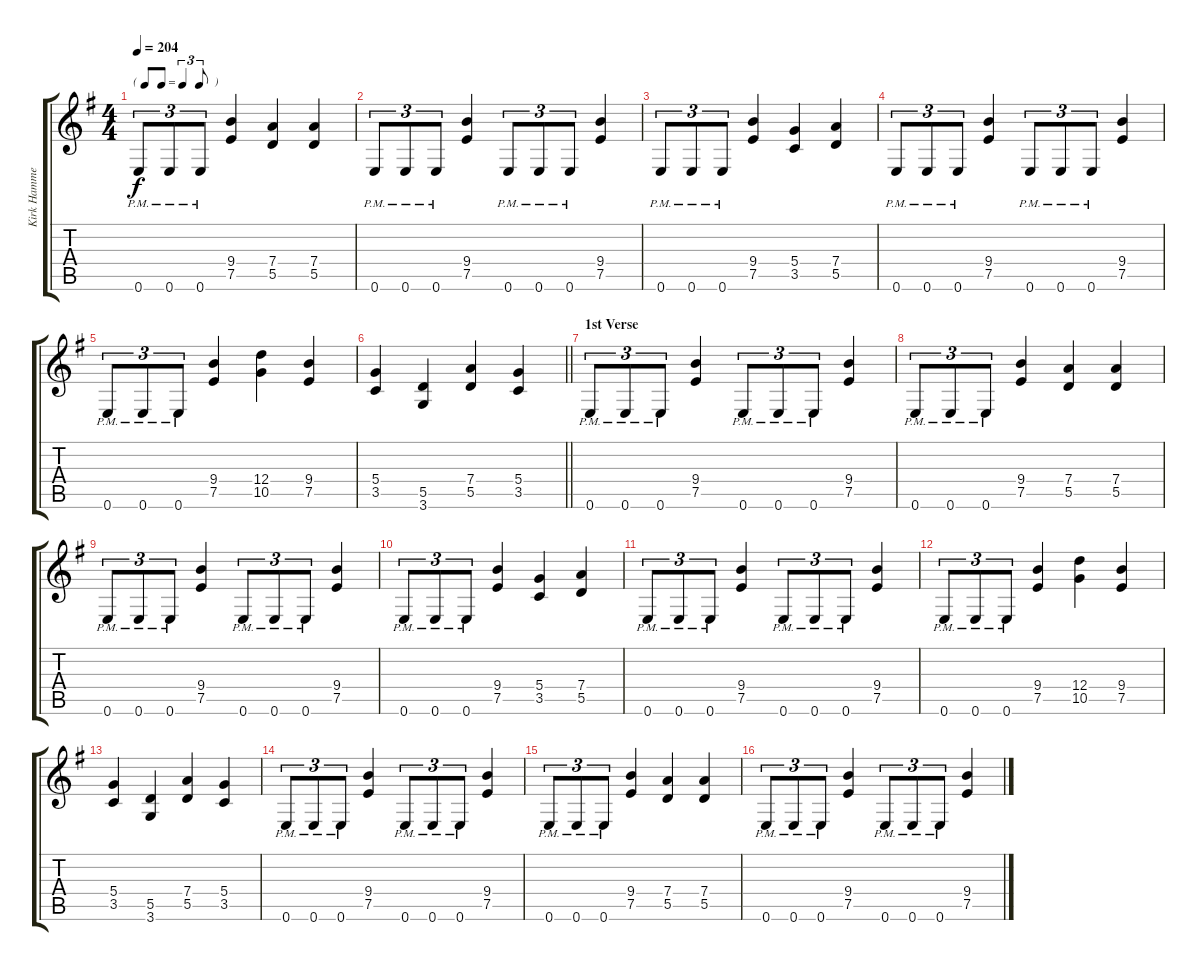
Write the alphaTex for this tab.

\track ("Kirk Hammet" "Kirk Hamme") {instrument distortionguitar}
\staff {score tabs}
\tuning (E4 B3 G3 D3 A2 E2) {hide}
\ts (4 4)
\tf triplet8th
\tempo 204
\clef g2
\ks eminor
0.6{pm}.8{tu (3 2) dy f} 0.6{pm}.8{tu (3 2)} 0.6{pm}.8{tu (3 2)} (9.4 7.5).4 (7.4 5.5).4 (7.4 5.5).4 |
0.6{pm}.8{tu (3 2)} 0.6{pm}.8{tu (3 2)} 0.6{pm}.8{tu (3 2)} (9.4 7.5).4 0.6{pm}.8{tu (3 2)} 0.6{pm}.8{tu (3 2)} 0.6{pm}.8{tu (3 2)} (9.4 7.5).4 |
0.6{pm}.8{tu (3 2)} 0.6{pm}.8{tu (3 2)} 0.6{pm}.8{tu (3 2)} (9.4 7.5).4 (5.4 3.5).4 (7.4 5.5).4 |
0.6{pm}.8{tu (3 2)} 0.6{pm}.8{tu (3 2)} 0.6{pm}.8{tu (3 2)} (9.4 7.5).4 0.6{pm}.8{tu (3 2)} 0.6{pm}.8{tu (3 2)} 0.6{pm}.8{tu (3 2)} (9.4 7.5).4 |
0.6{pm}.8{tu (3 2)} 0.6{pm}.8{tu (3 2)} 0.6{pm}.8{tu (3 2)} (9.4 7.5).4 (12.4 10.5).4 (9.4 7.5).4 |
\barLineRight lightlight
(5.4 3.5).4 (5.5 3.6).4 (7.4 5.5).4 (5.4 3.5).4 |
\section ("" "1st Verse")
0.6{pm}.8{tu (3 2)} 0.6{pm}.8{tu (3 2)} 0.6{pm}.8{tu (3 2)} (9.4 7.5).4 0.6{pm}.8{tu (3 2)} 0.6{pm}.8{tu (3 2)} 0.6{pm}.8{tu (3 2)} (9.4 7.5).4 |
0.6{pm}.8{tu (3 2)} 0.6{pm}.8{tu (3 2)} 0.6{pm}.8{tu (3 2)} (9.4 7.5).4 (7.4 5.5).4 (7.4 5.5).4 |
0.6{pm}.8{tu (3 2)} 0.6{pm}.8{tu (3 2)} 0.6{pm}.8{tu (3 2)} (9.4 7.5).4 0.6{pm}.8{tu (3 2)} 0.6{pm}.8{tu (3 2)} 0.6{pm}.8{tu (3 2)} (9.4 7.5).4 |
0.6{pm}.8{tu (3 2)} 0.6{pm}.8{tu (3 2)} 0.6{pm}.8{tu (3 2)} (9.4 7.5).4 (5.4 3.5).4 (7.4 5.5).4 |
0.6{pm}.8{tu (3 2)} 0.6{pm}.8{tu (3 2)} 0.6{pm}.8{tu (3 2)} (9.4 7.5).4 0.6{pm}.8{tu (3 2)} 0.6{pm}.8{tu (3 2)} 0.6{pm}.8{tu (3 2)} (9.4 7.5).4 |
0.6{pm}.8{tu (3 2)} 0.6{pm}.8{tu (3 2)} 0.6{pm}.8{tu (3 2)} (9.4 7.5).4 (12.4 10.5).4 (9.4 7.5).4 |
(5.4 3.5).4 (5.5 3.6).4 (7.4 5.5).4 (5.4 3.5).4 |
0.6{pm}.8{tu (3 2)} 0.6{pm}.8{tu (3 2)} 0.6{pm}.8{tu (3 2)} (9.4 7.5).4 0.6{pm}.8{tu (3 2)} 0.6{pm}.8{tu (3 2)} 0.6{pm}.8{tu (3 2)} (9.4 7.5).4 |
0.6{pm}.8{tu (3 2)} 0.6{pm}.8{tu (3 2)} 0.6{pm}.8{tu (3 2)} (9.4 7.5).4 (7.4 5.5).4 (7.4 5.5).4 |
0.6{pm}.8{tu (3 2)} 0.6{pm}.8{tu (3 2)} 0.6{pm}.8{tu (3 2)} (9.4 7.5).4 0.6{pm}.8{tu (3 2)} 0.6{pm}.8{tu (3 2)} 0.6{pm}.8{tu (3 2)} (9.4 7.5).4
